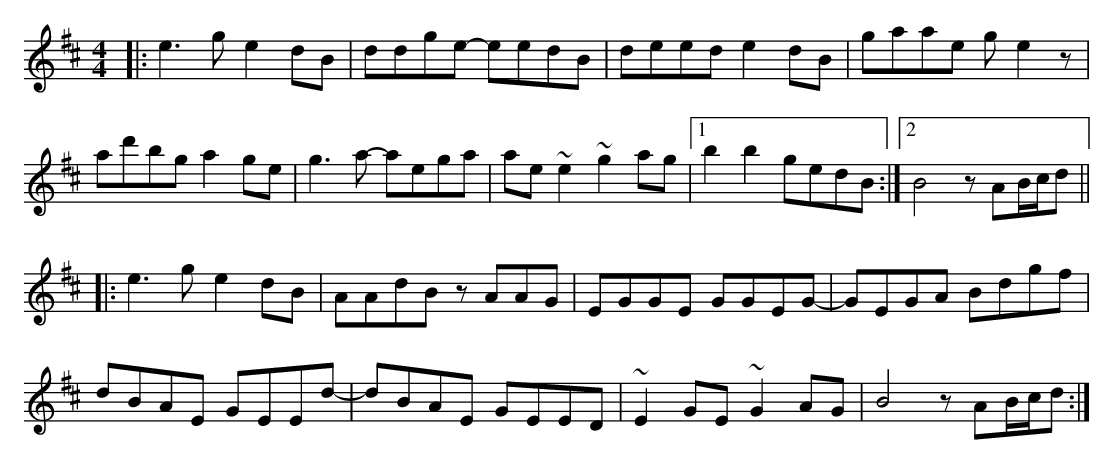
X:1
M:4/4
K:Edor
|:e3g e2dB|ddge- eedB|deed e2dB|gaae ge2z|
ad'bg a2ge|g3a- aega|ae~e2 ~g2ag|1 b2b2 gedB:|2 B4 zAB/c/d||
|:e3g e2dB|AAdB zAAG|EGGE GGEG-|GEGA Bdgf|
dBAE GEEd-|dBAE GEED|~E2GE ~G2AG|B4 zAB/c/d:|
